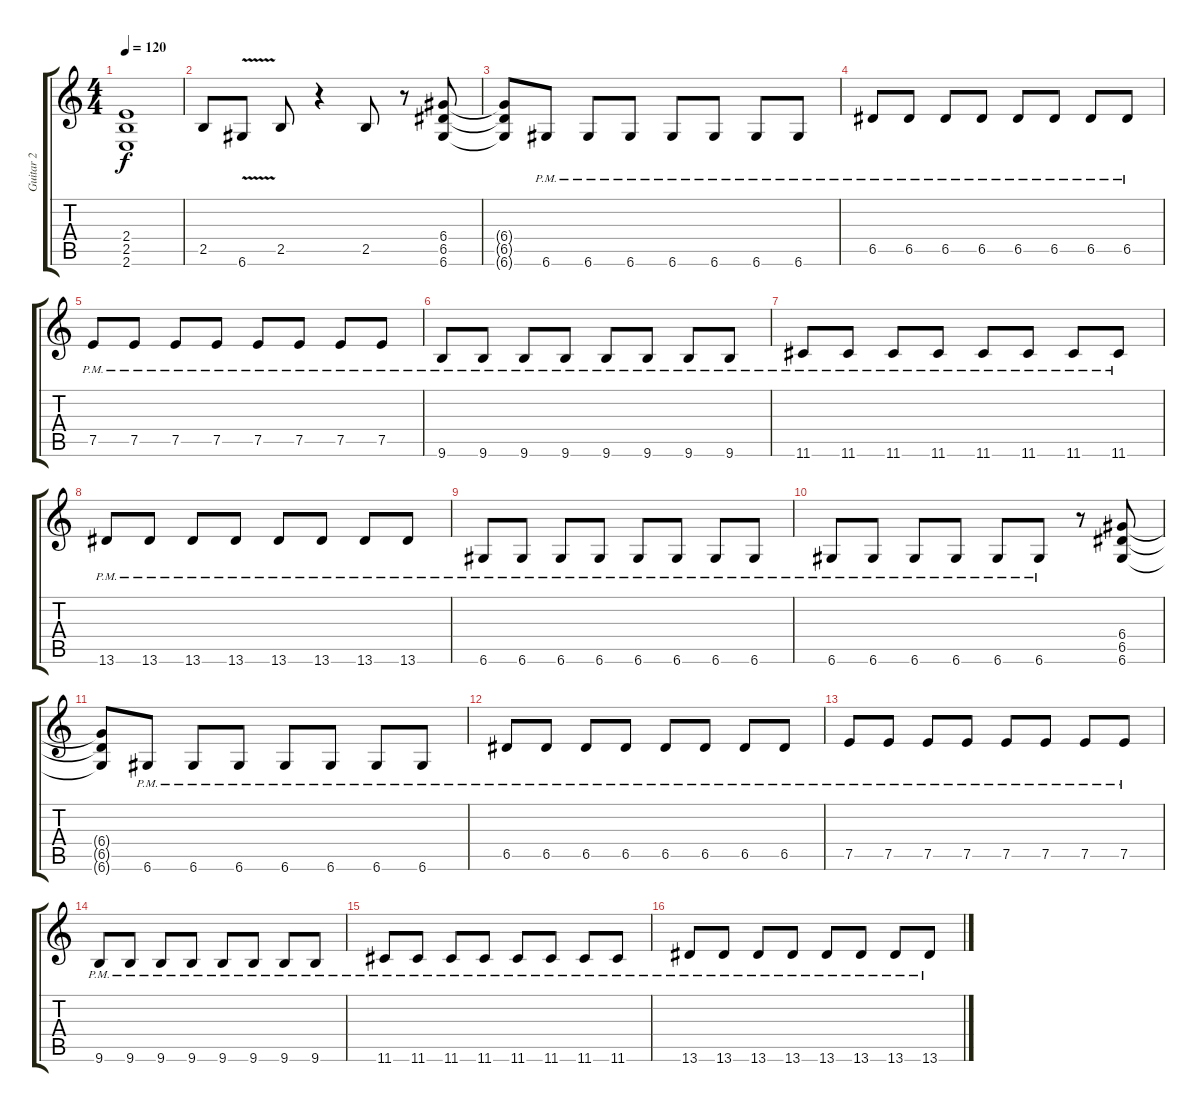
\track ("Guitar 2" "Guitar 2") {instrument overdrivenguitar}
\staff {score tabs}
\tuning (E4 B3 G3 D3 A2 D2) {hide}
\ts (4 4)
\tempo 120
\clef g2
\ks c
(2.4{t} 2.5{t} 2.6{t}).1{dy f} |
2.5.8 6.6{v}.8 2.5.8 r.4 2.5.8 r.8 (6.4 6.5 6.6).8 |
(6.4{t} 6.5{t} 6.6{t}).8 6.6{pm}.8 6.6{pm}.8 6.6{pm}.8 6.6{pm}.8 6.6{pm}.8 6.6{pm}.8 6.6{pm}.8 |
6.5{pm}.8 6.5{pm}.8 6.5{pm}.8 6.5{pm}.8 6.5{pm}.8 6.5{pm}.8 6.5{pm}.8 6.5{pm}.8 |
7.5{pm}.8 7.5{pm}.8 7.5{pm}.8 7.5{pm}.8 7.5{pm}.8 7.5{pm}.8 7.5{pm}.8 7.5{pm}.8 |
9.6{pm}.8 9.6{pm}.8 9.6{pm}.8 9.6{pm}.8 9.6{pm}.8 9.6{pm}.8 9.6{pm}.8 9.6{pm}.8 |
11.6{pm}.8 11.6{pm}.8 11.6{pm}.8 11.6{pm}.8 11.6{pm}.8 11.6{pm}.8 11.6{pm}.8 11.6{pm}.8 |
13.6{pm}.8 13.6{pm}.8 13.6{pm}.8 13.6{pm}.8 13.6{pm}.8 13.6{pm}.8 13.6{pm}.8 13.6{pm}.8 |
6.6{pm}.8 6.6{pm}.8 6.6{pm}.8 6.6{pm}.8 6.6{pm}.8 6.6{pm}.8 6.6{pm}.8 6.6{pm}.8 |
6.6{pm}.8 6.6{pm}.8 6.6{pm}.8 6.6{pm}.8 6.6{pm}.8 6.6{pm}.8 r.8 (6.4 6.5 6.6).8 |
(6.4{t} 6.5{t} 6.6{t}).8 6.6{pm}.8 6.6{pm}.8 6.6{pm}.8 6.6{pm}.8 6.6{pm}.8 6.6{pm}.8 6.6{pm}.8 |
6.5{pm}.8 6.5{pm}.8 6.5{pm}.8 6.5{pm}.8 6.5{pm}.8 6.5{pm}.8 6.5{pm}.8 6.5{pm}.8 |
7.5{pm}.8 7.5{pm}.8 7.5{pm}.8 7.5{pm}.8 7.5{pm}.8 7.5{pm}.8 7.5{pm}.8 7.5{pm}.8 |
9.6{pm}.8 9.6{pm}.8 9.6{pm}.8 9.6{pm}.8 9.6{pm}.8 9.6{pm}.8 9.6{pm}.8 9.6{pm}.8 |
11.6{pm}.8 11.6{pm}.8 11.6{pm}.8 11.6{pm}.8 11.6{pm}.8 11.6{pm}.8 11.6{pm}.8 11.6{pm}.8 |
13.6{pm}.8 13.6{pm}.8 13.6{pm}.8 13.6{pm}.8 13.6{pm}.8 13.6{pm}.8 13.6{pm}.8 13.6{pm}.8
